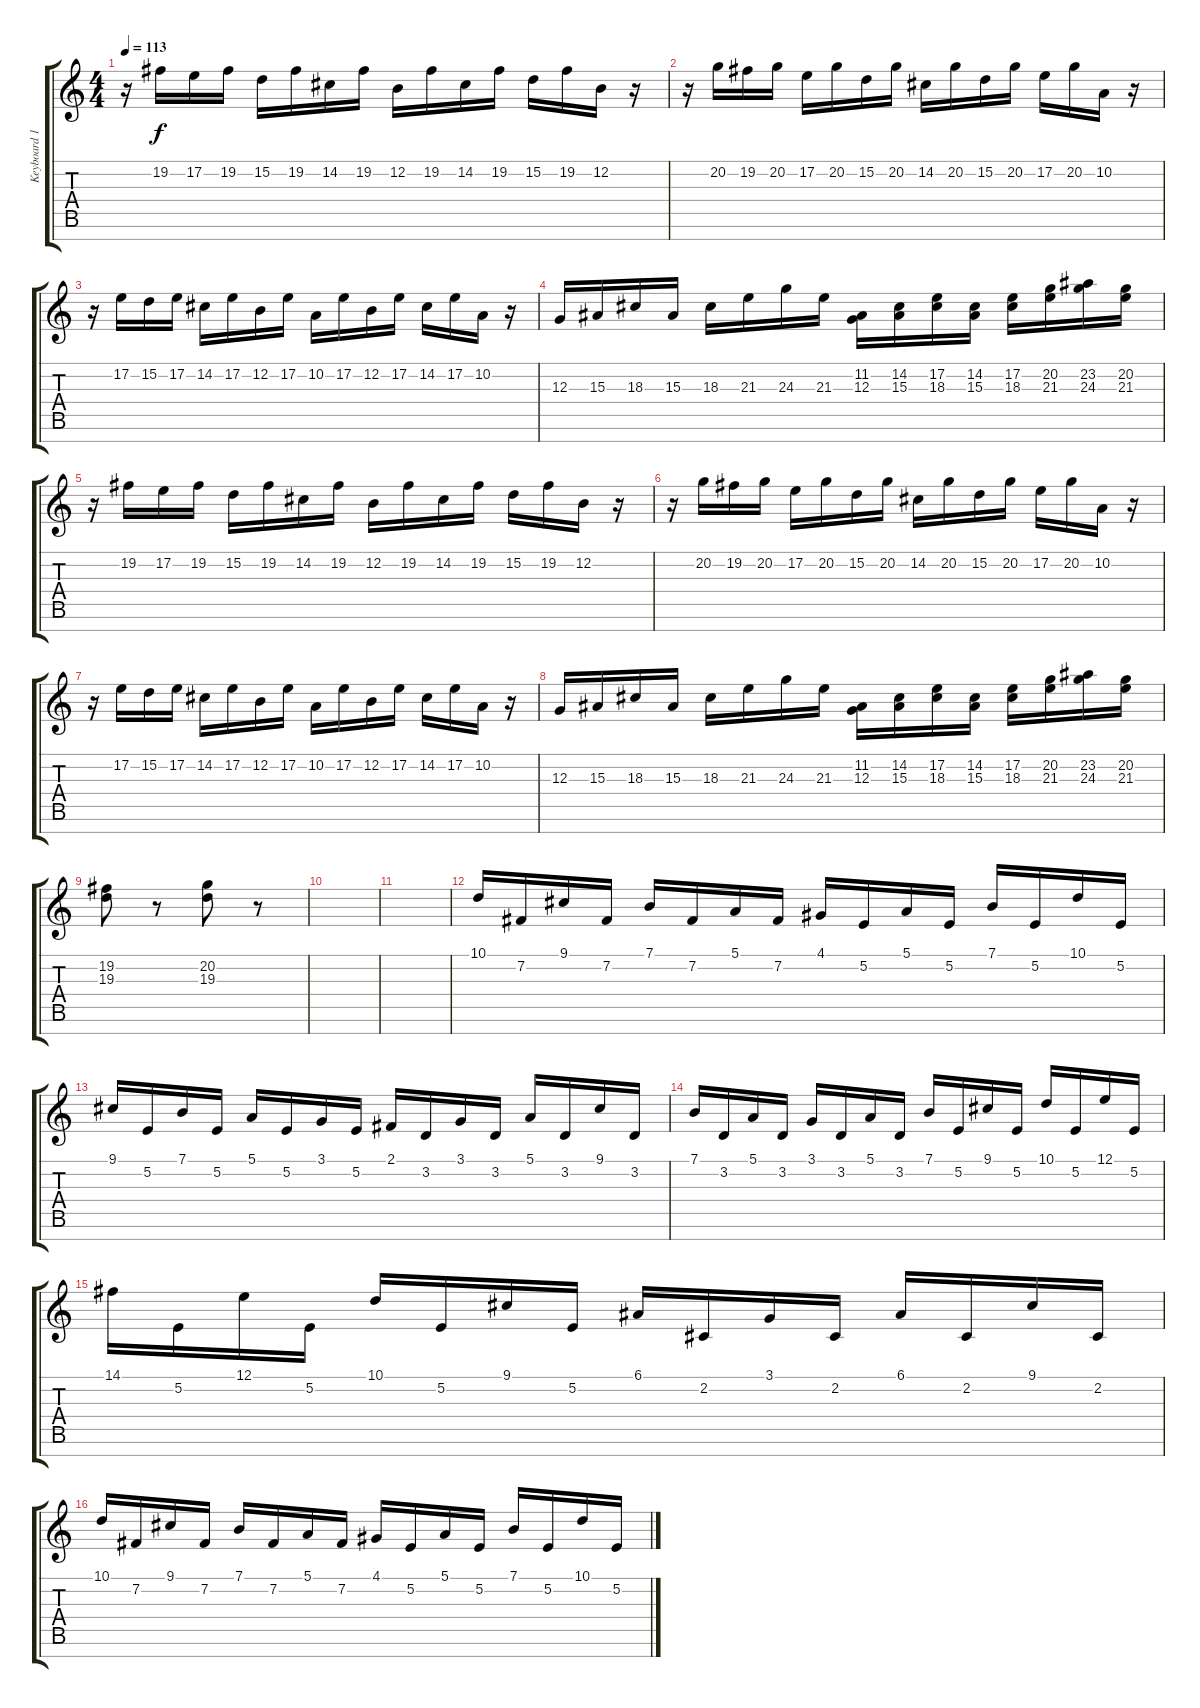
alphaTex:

\track ("Keyboard 1" "Keyboard 1") {instrument synthstrings1}
\staff {score tabs}
\tuning (E4 B3 G3 D3 A2 E2 B1) {hide}
\ts (4 4)
\tempo 113
\clef g2
\ks c
r.16{dy f volume 13 instrument churchorgan} 19.2.16 17.2.16 19.2.16 15.2.16 19.2.16 14.2.16 19.2.16 12.2.16 19.2.16 14.2.16 19.2.16 15.2.16 19.2.16 12.2.16 r.16 |
r.16 20.2.16 19.2.16 20.2.16 17.2.16 20.2.16 15.2.16 20.2.16 14.2.16 20.2.16 15.2.16 20.2.16 17.2.16 20.2.16 10.2.16 r.16 |
r.16 17.2.16 15.2.16 17.2.16 14.2.16 17.2.16 12.2.16 17.2.16 10.2.16 17.2.16 12.2.16 17.2.16 14.2.16 17.2.16 10.2.16 r.16 |
12.3.16 15.3.16 18.3.16 15.3.16 18.3.16 21.3.16 24.3.16 21.3.16 (11.2 12.3).16 (14.2 15.3).16 (17.2 18.3).16 (14.2 15.3).16 (17.2 18.3).16 (20.2 21.3).16 (23.2 24.3).16 (20.2 21.3).16 |
r.16{volume 13 instrument churchorgan} 19.2.16 17.2.16 19.2.16 15.2.16 19.2.16 14.2.16 19.2.16 12.2.16 19.2.16 14.2.16 19.2.16 15.2.16 19.2.16 12.2.16 r.16 |
r.16 20.2.16 19.2.16 20.2.16 17.2.16 20.2.16 15.2.16 20.2.16 14.2.16 20.2.16 15.2.16 20.2.16 17.2.16 20.2.16 10.2.16 r.16 |
r.16 17.2.16 15.2.16 17.2.16 14.2.16 17.2.16 12.2.16 17.2.16 10.2.16 17.2.16 12.2.16 17.2.16 14.2.16 17.2.16 10.2.16 r.16 |
12.3.16 15.3.16 18.3.16 15.3.16 18.3.16 21.3.16 24.3.16 21.3.16 (11.2 12.3).16 (14.2 15.3).16 (17.2 18.3).16 (14.2 15.3).16 (17.2 18.3).16 (20.2 21.3).16 (23.2 24.3).16 (20.2 21.3).16 |
(19.2 19.3).8{instrument churchorgan} r.8 (20.2 19.3).8 r.8 |
|
|
10.1.16{volume 16 instrument harpsichord} 7.2.16 9.1.16 7.2.16 7.1.16 7.2.16 5.1.16 7.2.16 4.1.16 5.2.16 5.1.16 5.2.16 7.1.16 5.2.16 10.1.16 5.2.16 |
9.1.16 5.2.16 7.1.16 5.2.16 5.1.16 5.2.16 3.1.16 5.2.16 2.1.16 3.2.16 3.1.16 3.2.16 5.1.16 3.2.16 9.1.16 3.2.16 |
7.1.16 3.2.16 5.1.16 3.2.16 3.1.16 3.2.16 5.1.16 3.2.16 7.1.16 5.2.16 9.1.16 5.2.16 10.1.16 5.2.16 12.1.16 5.2.16 |
14.1.16 5.2.16 12.1.16 5.2.16 10.1.16 5.2.16 9.1.16 5.2.16 6.1.16 2.2.16 3.1.16 2.2.16 6.1.16 2.2.16 9.1.16 2.2.16 |
10.1.16{volume 16 instrument harpsichord} 7.2.16 9.1.16 7.2.16 7.1.16 7.2.16 5.1.16 7.2.16 4.1.16 5.2.16 5.1.16 5.2.16 7.1.16 5.2.16 10.1.16 5.2.16
